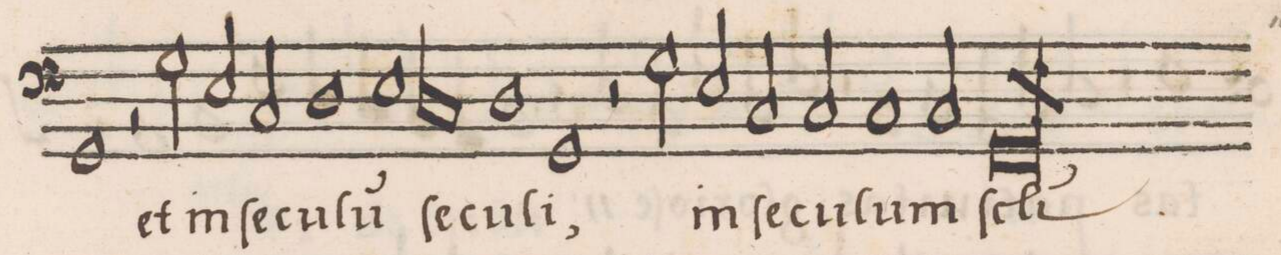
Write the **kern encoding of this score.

**kern	**text
*I"BASSVS	*
*clefF4	*
*k[]	*
*met(c)	*
*M2/1	*
1GG	-li
*	*Xij
=53	=53
2r	.
2G\	et
2E/	in
2C/	ſe-
=54	=54
1D	-cu-
1E	-lu(m)
=55	=55
*lig	*
1D	ſe-
1C	.
*Xlig	*
=56	=56
1D	-cu-
1GG	-li,
=57	=57
2r	.
2G\	in
2E/	ſe-
2C/	-cu-
=58	=58
2C/	-lum
1C	ſ(e)-
2C/	-c(u)-
=59	=59
0GGl	-li
==	==
*-	*-
